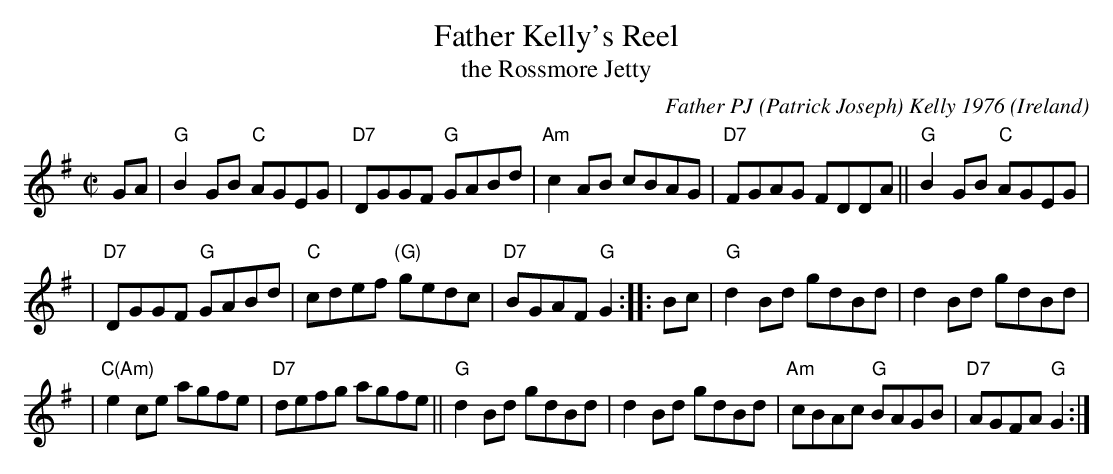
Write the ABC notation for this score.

X:1
T: Father Kelly's Reel
T: the Rossmore Jetty
C: Father PJ (Patrick Joseph) Kelly 1976
O: Ireland
M: C|
L: 1/8
K: G
GA \
| "G"B2GB "C"AGEG | "D7"DGGF "G"GABd | "Am"c2AB cBAG | "D7"FGAG FDDA || "G"B2GB "C"AGEG |
| "D7"DGGF "G"GABd | "C"cdef "(G)"gedc | "D7"BGAF "G"G2 :: Bc | "G"d2Bd gdBd | d2Bd gdBd |
| "C(Am)"e2ce agfe | "D7"defg agfe || "G"d2Bd gdBd | d2Bd gdBd | "Am"cBAc "G"BAGB | "D7"AGFA "G"G2 :|
